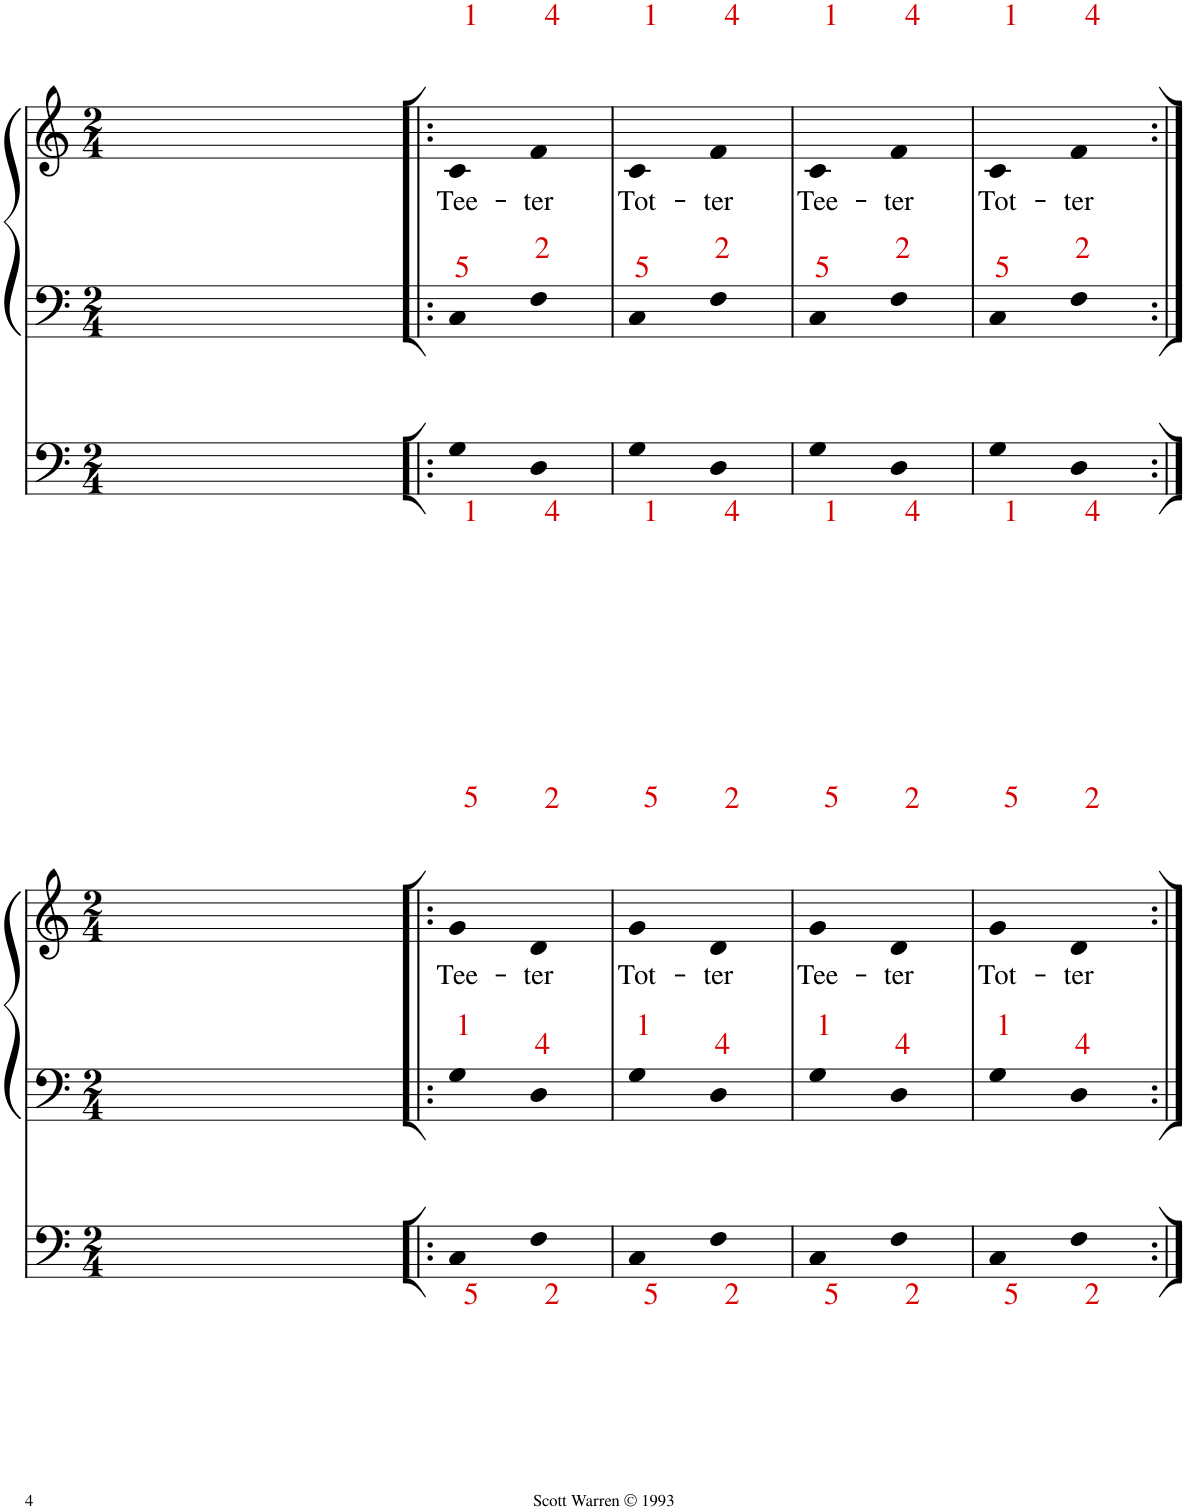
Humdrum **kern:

**kern	**kern	**kern	**kern	**kern	**text
*part3	*part2	*part1	*part1	*part1	*part1
*staff5	*staff4	*staff3	*staff2	*staff1	*staff1
*I"Voice	*I"Voice	*I"Piano	*	*	*
*I'Vo.	*I'Vo.	*I'Pno	*	*	*
!!LO:PB:g=z
*clefG2	*clefG2	*clefF4	*clefF4	*clefG2	*
*k[]	*k[]	*k[]	*k[]	*k[]	*
*M2/4	*M2/4	*M2/4	*M2/4	*M2/4	*
=13	=13	=13	=13	=13	=13
*^	*	*	*	*	*
4r	1ryy	2ryy	2ryy	2ryy	2ryy	.
[4cc	.	.	.	.	.	.
2ryy	.	1.ryy	1.ryy	1.ryy	1.ryy	.
8r	4ee	.	.	.	.	.
4.ff	.	.	.	.	.	.
.	8r	.	.	.	.	.
.	8r	.	.	.	.	.
4gg	4r	.	.	.	.	.
4r	4r	.	.	.	.	.
=14!|:	=14!|:	=14!|:	=14!|:	=14!|:	=14!|:	=14!|:
!	!	!	!	!	!	!LO:LY:b
*v	*v	*	*	*	*	*
2r	4c	4G	4C	4c	Tee-
.	4f	2ryy	2ryy	2ryy	.
2cc]	2ryy	.	.	.	.
!	!	!	!	!	!LO:LY:b
.	.	4D	4F	4f	-ter
=15	=15	=15	=15	=15	=15
!	!	!	!	!	!LO:LY:b
2r	4c	4G	4C	4c	Tot-
.	4f	2ryy	2ryy	2ryy	.
2ryy	2ryy	.	.	.	.
!	!	!	!	!	!LO:LY:b
.	.	4D	4F	4f	-ter
=16	=16	=16	=16	=16	=16
!	!	!	!	!	!LO:LY:b
2r	4c	4G	4C	4c	Tee-
.	4f	2ryy	2ryy	2ryy	.
2ryy	2ryy	.	.	.	.
!	!	!	!	!	!LO:LY:b
.	.	4D	4F	4f	-ter
=17	=17	=17	=17	=17	=17
!	!	!	!	!	!LO:LY:b
2r	4c	4G	4C	4c	Tot-
!	!	!	!	!	!LO:LY:b
.	4f	4D	4F	4f	-ter
!!LO:LB:g=z
=18:|!	=18:|!	=18:|!	=18:|!	=18:|!	=18:|!
*M2/4	*M2/4	*M2/4	*M2/4	*M2/4	*
*^	*	*	*	*	*
4r	1ryy	2ryy	2ryy	2ryy	2ryy	.
[4cc	.	.	.	.	.	.
2ryy	.	1.ryy	1.ryy	1.ryy	1.ryy	.
8r	4ee	.	.	.	.	.
4.ff	.	.	.	.	.	.
.	8r	.	.	.	.	.
.	8r	.	.	.	.	.
4gg	4r	.	.	.	.	.
4r	4r	.	.	.	.	.
=19!|:	=19!|:	=19!|:	=19!|:	=19!|:	=19!|:	=19!|:
!	!	!	!	!	!	!LO:LY:b
*v	*v	*	*	*	*	*
2r	4g	4C	4G	4g	Tee-
.	4d	2ryy	2ryy	2ryy	.
2cc]	2ryy	.	.	.	.
!	!	!	!	!	!LO:LY:b
.	.	4F	4D	4d	-ter
=20	=20	=20	=20	=20	=20
!	!	!	!	!	!LO:LY:b
2r	4g	4C	4G	4g	Tot-
.	4d	2ryy	2ryy	2ryy	.
2ryy	2ryy	.	.	.	.
!	!	!	!	!	!LO:LY:b
.	.	4F	4D	4d	-ter
=21	=21	=21	=21	=21	=21
!	!	!	!	!	!LO:LY:b
2r	4g	4C	4G	4g	Tee-
.	4d	2ryy	2ryy	2ryy	.
2ryy	2ryy	.	.	.	.
!	!	!	!	!	!LO:LY:b
.	.	4F	4D	4d	-ter
=22	=22	=22	=22	=22	=22
!	!	!	!	!	!LO:LY:b
2r	4g	4C	4G	4g	Tot-
!	!	!	!	!	!LO:LY:b
.	4d	4F	4D	4d	-ter
=:|!	=:|!	=:|!	=:|!	=:|!	=:|!
*-	*-	*-	*-	*-	*-
